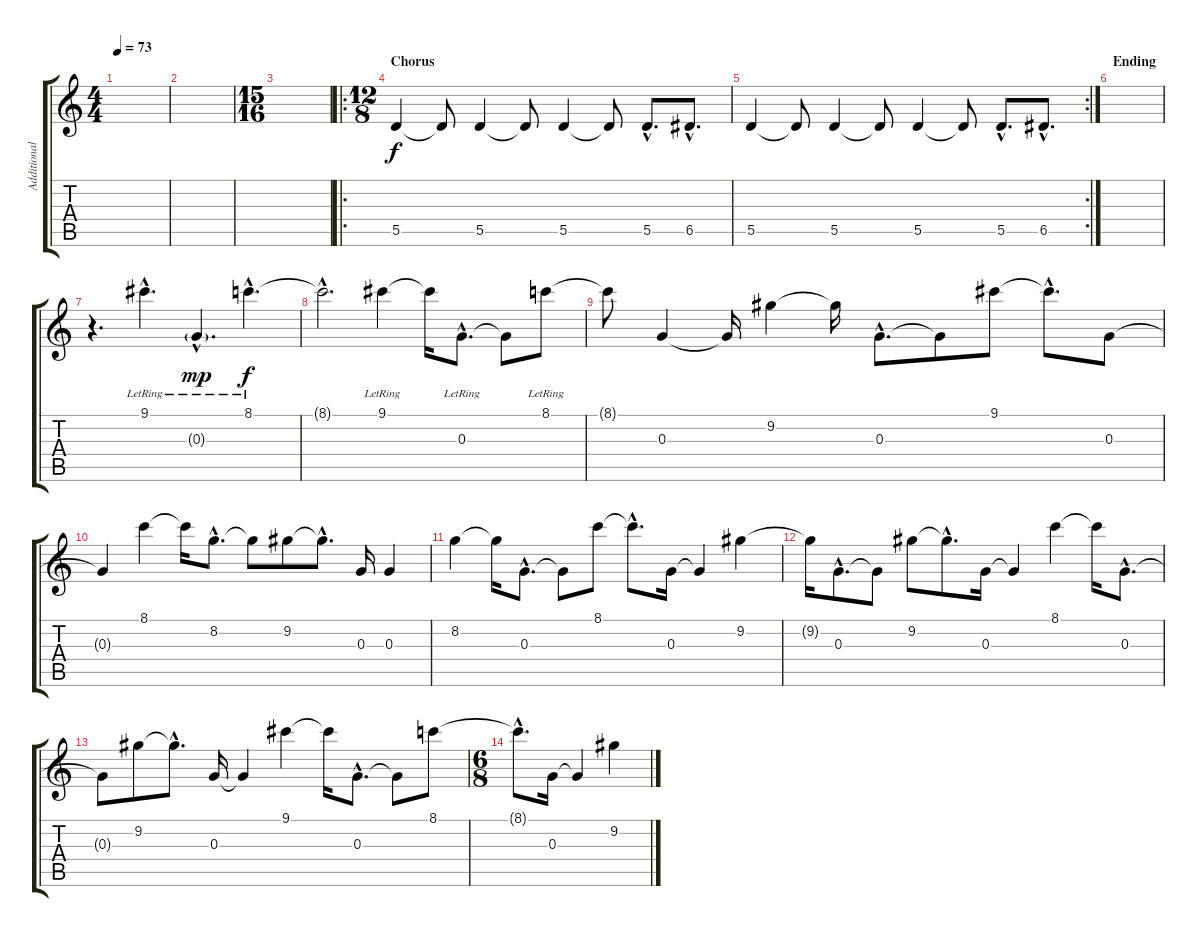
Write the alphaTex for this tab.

\track ("Additional Rhytm Dist." "Additional") {instrument distortionguitar}
\staff {score tabs}
\tuning (E4 B3 G3 D3 A2 E2) {hide}
\ts (4 4)
\tempo 73
\clef g2
\ks c
|
|
\ts (15 16)
|
\ro
\ts (12 8)
\section ("" "Chorus")
5.5.4 5.5{t}.8 5.5.4 5.5{t}.8 5.5.4 5.5{t}.8 5.5{hac}.8{d} 6.5{hac}.8{d} |
\rc 2
5.5.4 5.5{t}.8 5.5.4 5.5{t}.8 5.5.4 5.5{t}.8 5.5{hac}.8{d} 6.5{hac}.8{d} |
\section ("" "Ending")
|
r.4{d} 9.1{hac lr}.4{d} 0.3{g hac lr}.4{d dy mp} 8.1{hac lr}.4{d dy f} |
8.1{hac t}.2{d} 9.1{lr}.4 9.1{t}.16 0.3{hac lr}.8{d} 0.3{t}.8 8.1{lr}.8 |
8.1{t}.8 0.3.4 0.3{t}.16 9.2.4 9.2{t}.16 0.3{hac}.8{d} 0.3{t}.8 9.1.8 9.1{hac t}.8{d} 0.3.8 |
0.3{t}.4 8.1.4 8.1{t}.16 8.2{hac}.8{d} 8.2{t}.8 9.2.8 9.2{hac t}.8{d} 0.3.16 0.3.4 |
8.2.4 8.2{t}.16 0.3{hac}.8{d} 0.3{t}.8 8.1.8 8.1{hac t}.8{d} 0.3.16 0.3{t}.4 9.2.4 |
9.2{t}.16 0.3{hac}.8{d} 0.3{t}.8 9.2.8 9.2{hac t}.8{d} 0.3.16 0.3{t}.4 8.1.4 8.1{t}.16 0.3{hac}.8{d} |
0.3{t}.8 9.2.8 9.2{hac t}.8{d} 0.3.16 0.3{t}.4 9.1.4 9.1{t}.16 0.3{hac}.8{d} 0.3{t}.8 8.1.8 |
\ts (6 8)
8.1{hac t}.8{d} 0.3.16 0.3{t}.4 9.2.4
